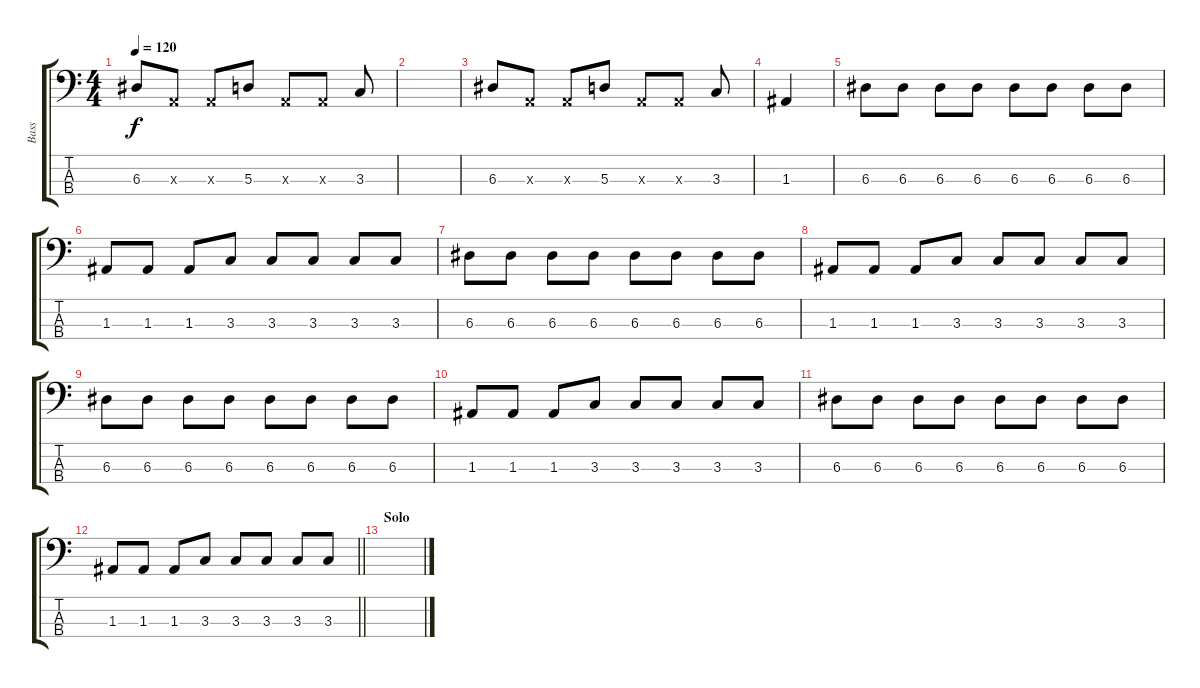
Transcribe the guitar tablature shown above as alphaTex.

\track ("Bass" "Bass") {instrument electricbassfinger}
\staff {score tabs}
\tuning (G2 D2 A1 E1) {hide}
\ts (4 4)
\tempo 120
\clef f4
\ks c
6.3.8{dy f} 0.3{x}.8 0.3{x}.8 5.3.8 0.3{x}.8 0.3{x}.8 3.3.8 |
|
6.3.8 0.3{x}.8 0.3{x}.8 5.3.8 0.3{x}.8 0.3{x}.8 3.3.8 |
1.3.4 |
6.3.8 6.3.8 6.3.8 6.3.8 6.3.8 6.3.8 6.3.8 6.3.8 |
1.3.8 1.3.8 1.3.8 3.3.8 3.3.8 3.3.8 3.3.8 3.3.8 |
6.3.8 6.3.8 6.3.8 6.3.8 6.3.8 6.3.8 6.3.8 6.3.8 |
1.3.8 1.3.8 1.3.8 3.3.8 3.3.8 3.3.8 3.3.8 3.3.8 |
6.3.8 6.3.8 6.3.8 6.3.8 6.3.8 6.3.8 6.3.8 6.3.8 |
1.3.8 1.3.8 1.3.8 3.3.8 3.3.8 3.3.8 3.3.8 3.3.8 |
6.3.8 6.3.8 6.3.8 6.3.8 6.3.8 6.3.8 6.3.8 6.3.8 |
\barLineRight lightlight
1.3.8 1.3.8 1.3.8 3.3.8 3.3.8 3.3.8 3.3.8 3.3.8 |
\section ("" "Solo")
